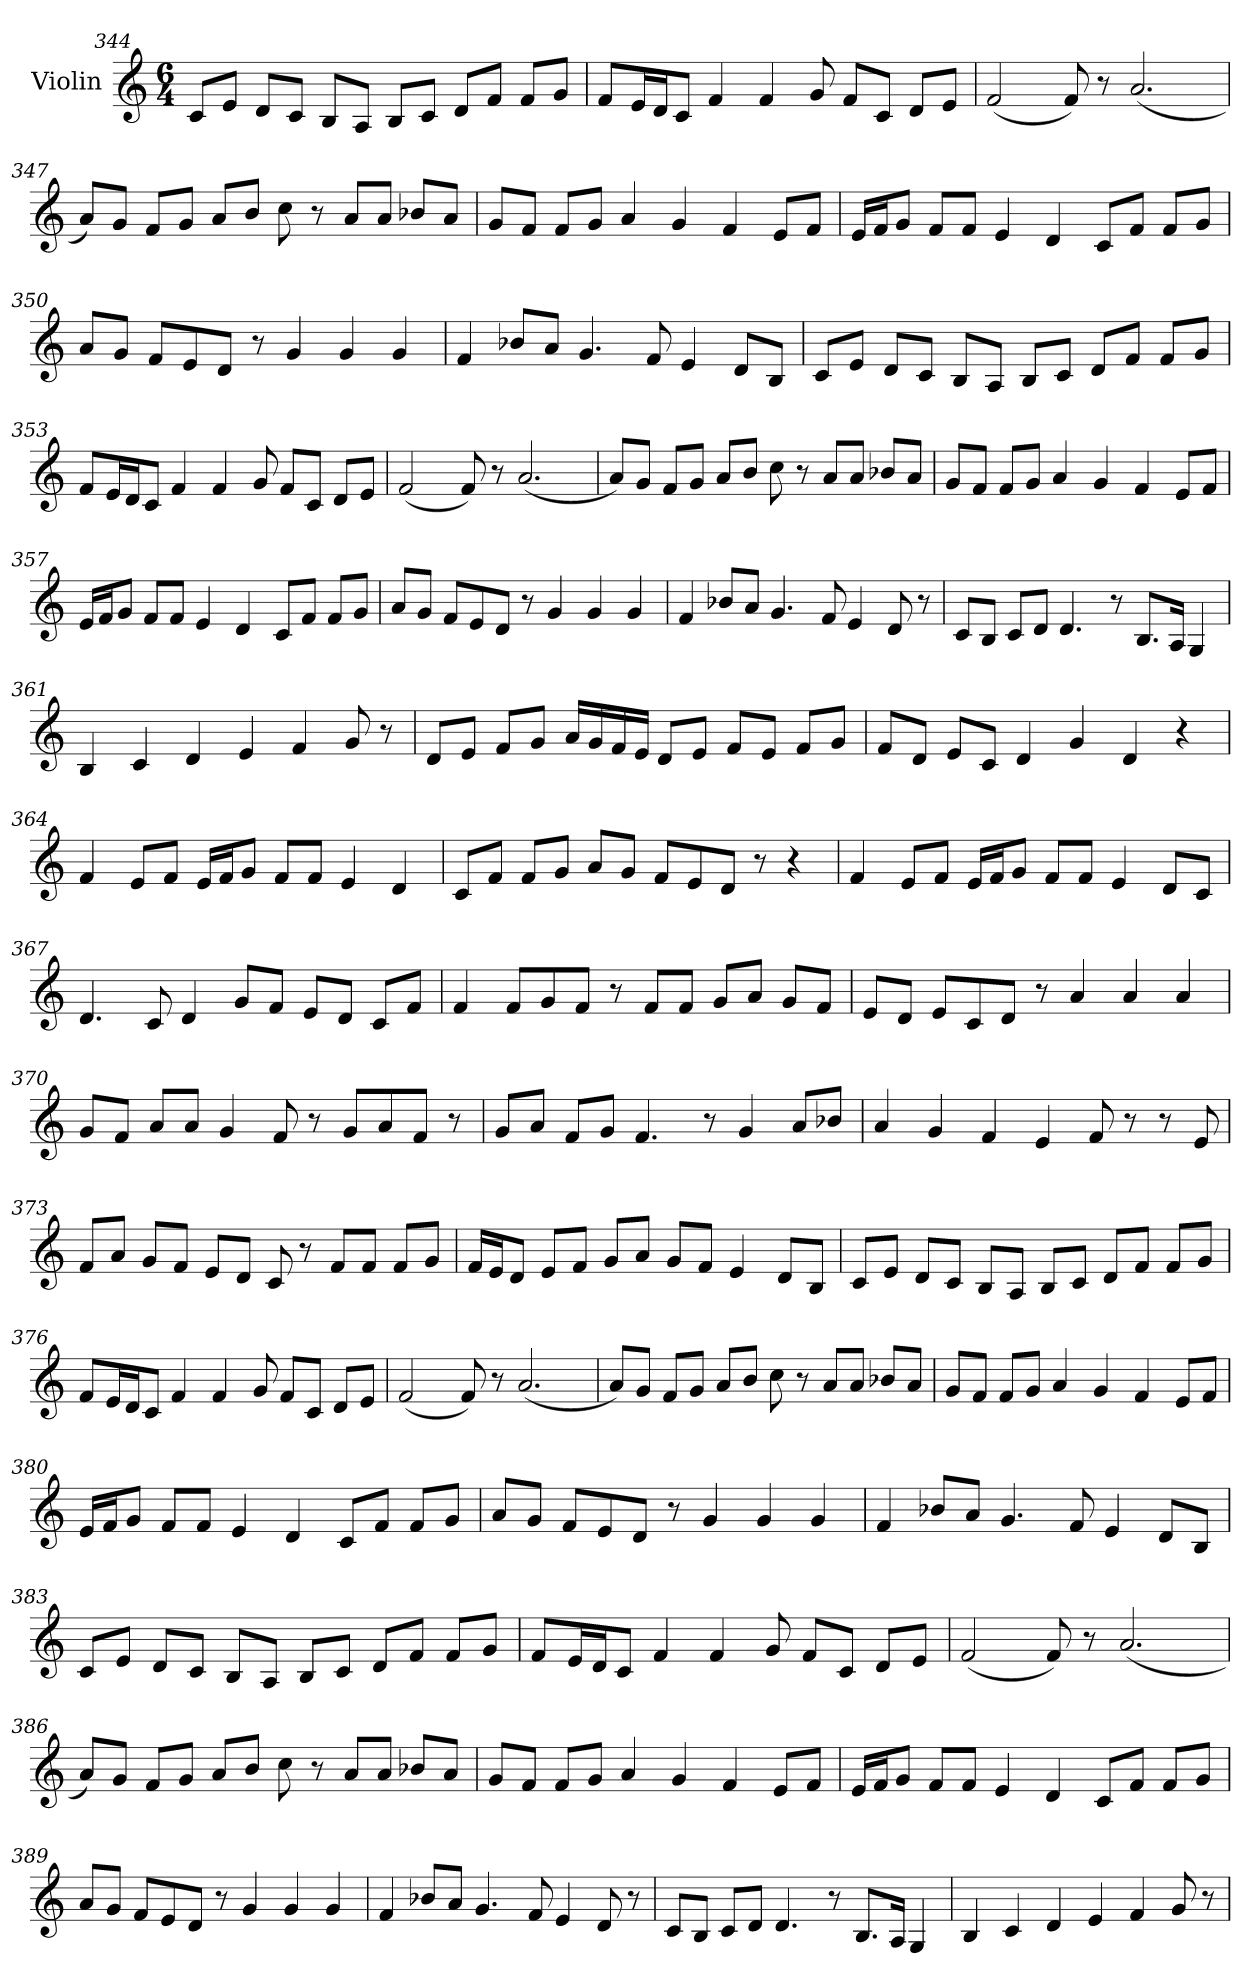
**kern
*part1
*staff1
*I"Violin
*clefG2
*k[]
*M6/4
=344
8c/L
8e/J
8d/L
8c/J
8B/L
8A/J
8B/L
8c/J
8d/L
8f/J
8f/L
8g/J
!!LO:LB:g=z
=345
8f/L
16e/L
16d/J
8c/J
4f/
4f/
8g/
8f/L
8c/J
8d/L
8e/J
=346
(<2f/
8f/)
8r
(<2.a/
=347
8a/L)
8g/J
8f/L
8g/J
8a/L
8b/J
8cc\
8r
8a/L
8a/J
8b-X/L
8a/J
!!LO:PB:g=z
=348
8g/L
8f/J
8f/L
8g/J
4a/
4g/
4f/
8e/L
8f/J
=349
16e/LL
16f/J
8g/J
8f/L
8f/J
4e/
4d/
8c/L
8f/J
8f/L
8g/J
=350
8a/L
8g/J
8f/L
8e/
8d/J
8r
4g/
4g/
4g/
!!LO:LB:g=z
=351
4f/
8b-X/L
8a/J
4.g/
8f/
4e/
8d/L
8B/J
=352
8c/L
8e/J
8d/L
8c/J
8B/L
8A/J
8B/L
8c/J
8d/L
8f/J
8f/L
8g/J
=353
8f/L
16e/L
16d/J
8c/J
4f/
4f/
8g/
8f/L
8c/J
8d/L
8e/J
!!LO:LB:g=z
=354
(<2f/
8f/)
8r
(<2.a/
=355
8a/L)
8g/J
8f/L
8g/J
8a/L
8b/J
8cc\
8r
8a/L
8a/J
8b-X/L
8a/J
=356
8g/L
8f/J
8f/L
8g/J
4a/
4g/
4f/
8e/L
8f/J
!!LO:LB:g=z
=357
16e/LL
16f/J
8g/J
8f/L
8f/J
4e/
4d/
8c/L
8f/J
8f/L
8g/J
=358
8a/L
8g/J
8f/L
8e/
8d/J
8r
4g/
4g/
4g/
=359
4f/
8b-X/L
8a/J
4.g/
8f/
4e/
8d/
8r
!!LO:LB:g=z
=360
8c/L
8B/J
8c/L
8d/J
4.d/
8r
8.B/L
16A/Jk
4G/
=361
4B/
4c/
4d/
4e/
4f/
8g/
8r
=362
8d/L
8e/J
8f/L
8g/J
16a/LL
16g/
16f/
16e/JJ
8d/L
8e/J
8f/L
8e/J
8f/L
8g/J
!!LO:LB:g=z
=363
8f/L
8d/J
8e/L
8c/J
4d/
4g/
4d/
4r
=364
4f/
8e/L
8f/J
16e/LL
16f/J
8g/J
8f/L
8f/J
4e/
4d/
=365
8c/L
8f/J
8f/L
8g/J
8a/L
8g/J
8f/L
8e/
8d/J
8r
4r
!!LO:LB:g=z
=366
4f/
8e/L
8f/J
16e/LL
16f/J
8g/J
8f/L
8f/J
4e/
8d/L
8c/J
=367
4.d/
8c/
4d/
8g/L
8f/J
8e/L
8d/J
8c/L
8f/J
=368
4f/
8f/L
8g/
8f/J
8r
8f/L
8f/J
8g/L
8a/J
8g/L
8f/J
!!LO:LB:g=z
=369
8e/L
8d/J
8e/L
8c/
8d/J
8r
4a/
4a/
4a/
=370
8g/L
8f/J
8a/L
8a/J
4g/
8f/
8r
8g/L
8a/
8f/J
8r
=371
8g/L
8a/J
8f/L
8g/J
4.f/
8r
4g/
8a/L
8b-X/J
!!LO:PB:g=z
=372
4a/
4g/
4f/
4e/
8f/
8r
8r
8e/
=373
8f/L
8a/J
8g/L
8f/J
8e/L
8d/J
8c/
8r
8f/L
8f/J
8f/L
8g/J
=374
16f/LL
16e/J
8d/J
8e/L
8f/J
8g/L
8a/J
8g/L
8f/J
4e/
8d/L
8B/J
!!LO:LB:g=z
=375
8c/L
8e/J
8d/L
8c/J
8B/L
8A/J
8B/L
8c/J
8d/L
8f/J
8f/L
8g/J
=376
8f/L
16e/L
16d/J
8c/J
4f/
4f/
8g/
8f/L
8c/J
8d/L
8e/J
=377
(<2f/
8f/)
8r
(<2.a/
!!LO:LB:g=z
=378
8a/L)
8g/J
8f/L
8g/J
8a/L
8b/J
8cc\
8r
8a/L
8a/J
8b-X/L
8a/J
=379
8g/L
8f/J
8f/L
8g/J
4a/
4g/
4f/
8e/L
8f/J
=380
16e/LL
16f/J
8g/J
8f/L
8f/J
4e/
4d/
8c/L
8f/J
8f/L
8g/J
!!LO:LB:g=z
=381
8a/L
8g/J
8f/L
8e/
8d/J
8r
4g/
4g/
4g/
=382
4f/
8b-X/L
8a/J
4.g/
8f/
4e/
8d/L
8B/J
=383
8c/L
8e/J
8d/L
8c/J
8B/L
8A/J
8B/L
8c/J
8d/L
8f/J
8f/L
8g/J
!!LO:LB:g=z
=384
8f/L
16e/L
16d/J
8c/J
4f/
4f/
8g/
8f/L
8c/J
8d/L
8e/J
=385
(<2f/
8f/)
8r
(<2.a/
=386
8a/L)
8g/J
8f/L
8g/J
8a/L
8b/J
8cc\
8r
8a/L
8a/J
8b-X/L
8a/J
!!LO:LB:g=z
=387
8g/L
8f/J
8f/L
8g/J
4a/
4g/
4f/
8e/L
8f/J
=388
16e/LL
16f/J
8g/J
8f/L
8f/J
4e/
4d/
8c/L
8f/J
8f/L
8g/J
=389
8a/L
8g/J
8f/L
8e/
8d/J
8r
4g/
4g/
4g/
!!LO:LB:g=z
=390
4f/
8b-X/L
8a/J
4.g/
8f/
4e/
8d/
8r
=391
8c/L
8B/J
8c/L
8d/J
4.d/
8r
8.B/L
16A/Jk
4G/
=392
4B/
4c/
4d/
4e/
4f/
8g/
8r
=
*-
